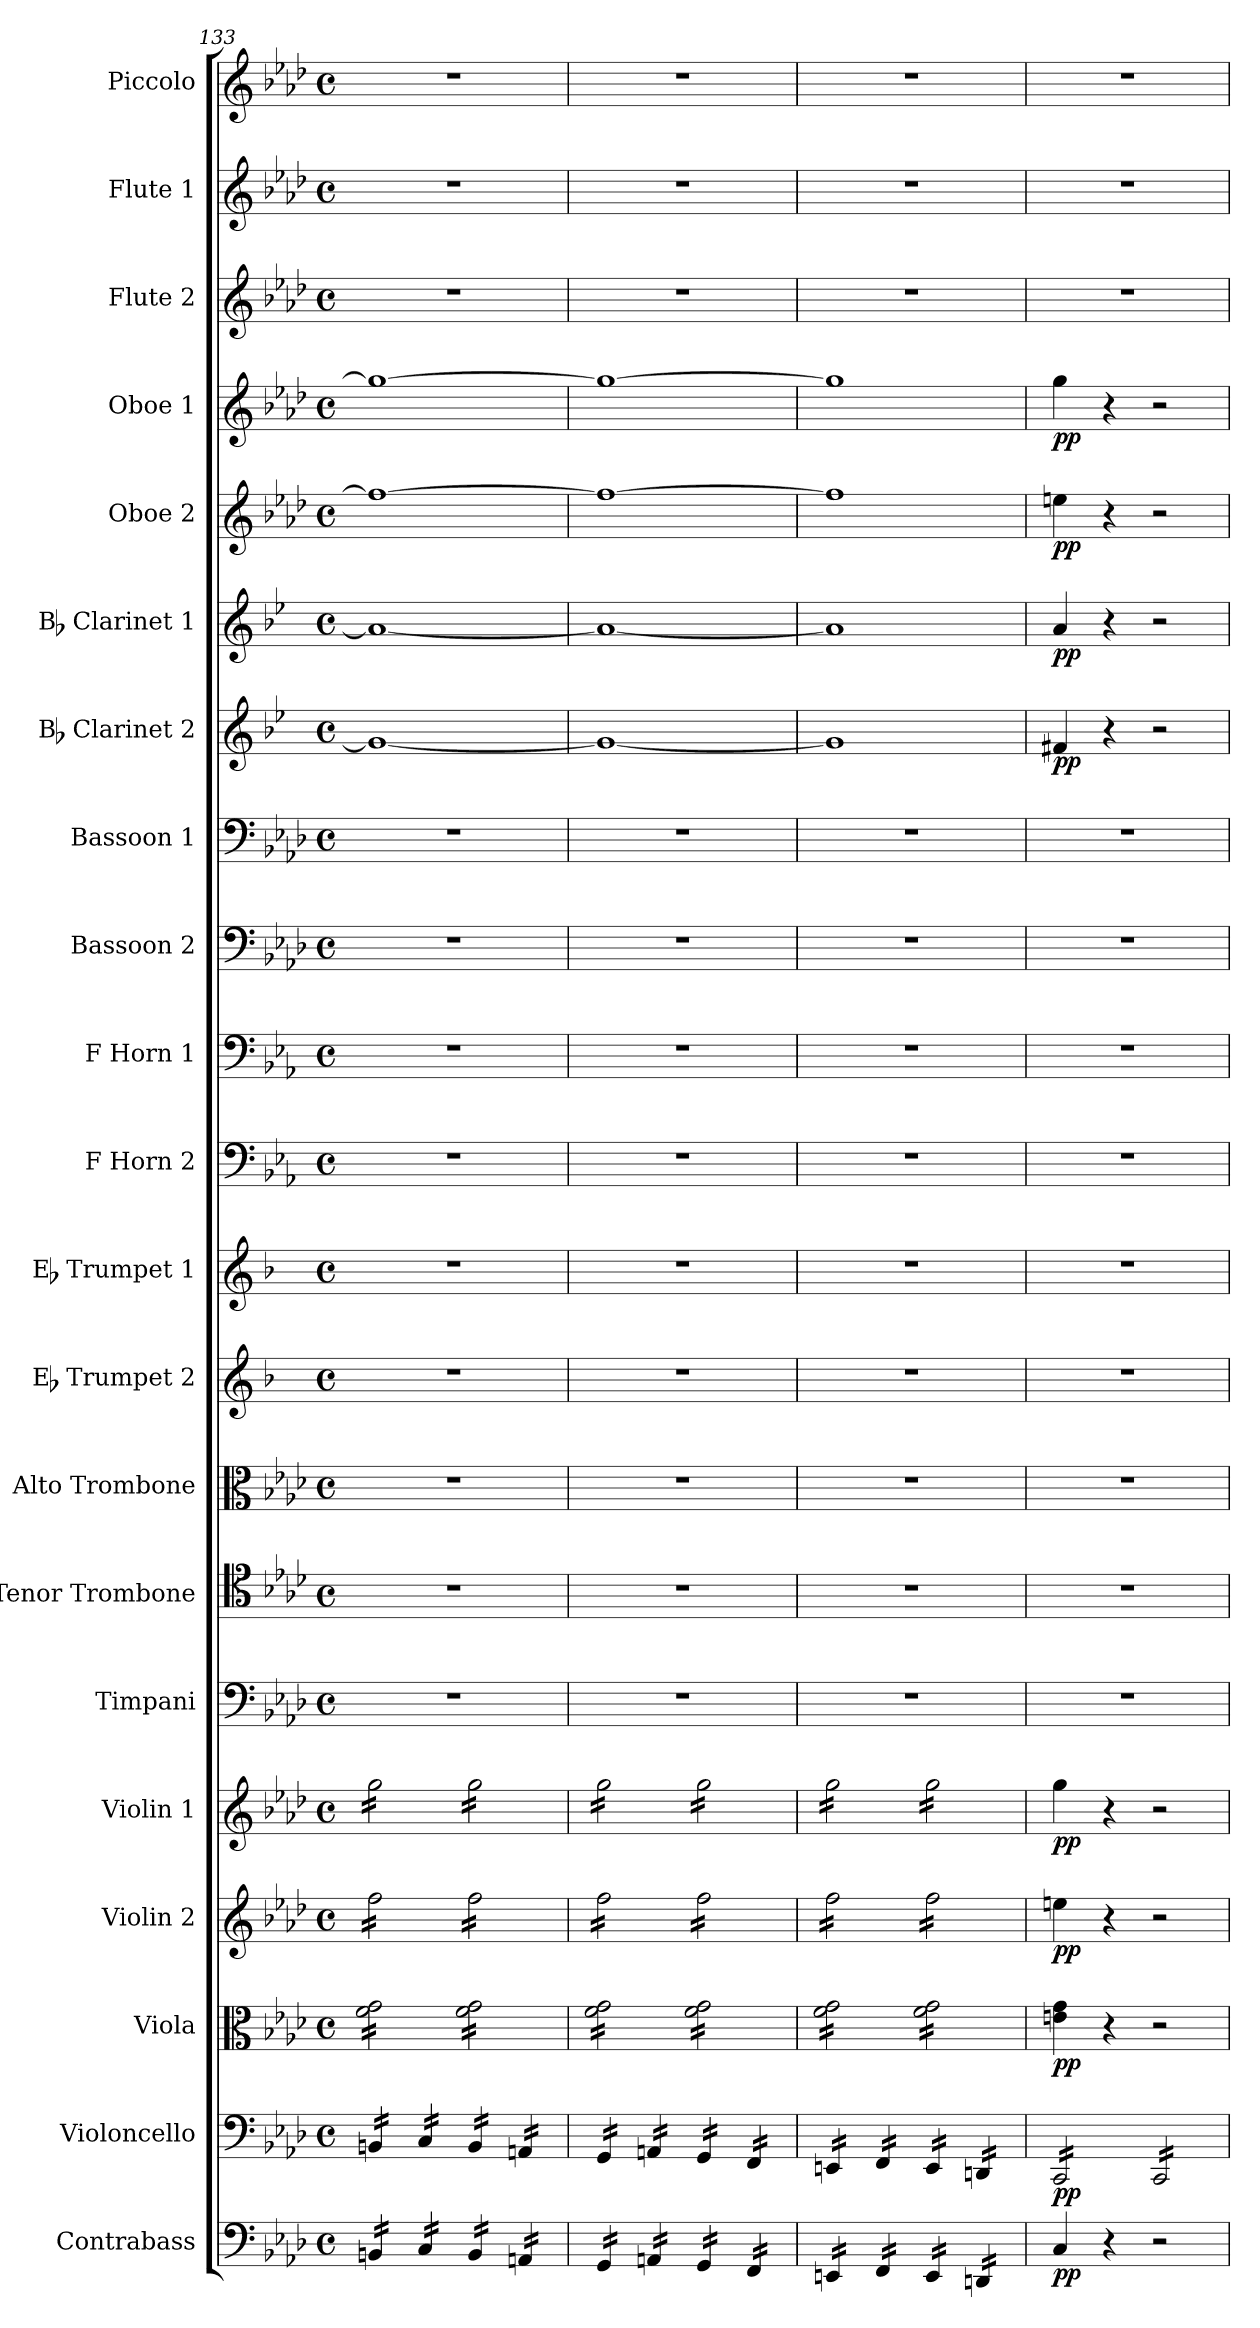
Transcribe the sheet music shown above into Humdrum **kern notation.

**kern	**dynam	**kern	**dynam	**kern	**dynam	**kern	**dynam	**kern	**dynam	**kern	**kern	**kern	**kern	**kern	**kern	**kern	**kern	**kern	**kern	**dynam	**kern	**dynam	**kern	**dynam	**kern	**dynam	**kern	**kern	**kern
*part21	*part21	*part20	*part20	*part19	*part19	*part18	*part18	*part17	*part17	*part16	*part15	*part14	*part13	*part12	*part11	*part10	*part9	*part8	*part7	*part7	*part6	*part6	*part5	*part5	*part4	*part4	*part3	*part2	*part1
*staff21	*staff21	*staff20	*staff20	*staff19	*staff19	*staff18	*staff18	*staff17	*staff17	*staff16	*staff15	*staff14	*staff13	*staff12	*staff11	*staff10	*staff9	*staff8	*staff7	*staff7	*staff6	*staff6	*staff5	*staff5	*staff4	*staff4	*staff3	*staff2	*staff1
*I"Contrabass	*	*I"Violoncello	*	*I"Viola	*	*I"Violin 2	*	*I"Violin 1	*	*I"Timpani	*I"Tenor Trombone	*I"Alto Trombone	*I"Eb Trumpet 2	*I"Eb Trumpet 1	*I"F Horn 2	*I"F Horn 1	*I"Bassoon 2	*I"Bassoon 1	*I"Bb Clarinet 2	*	*I"Bb Clarinet 1	*	*I"Oboe 2	*	*I"Oboe 1	*	*I"Flute 2	*I"Flute 1	*I"Piccolo
*I'Cb	*	*I'Vc	*	*I'Vla	*	*I'Vln 2	*	*I'Vln 1	*	*I'Timp	*I'T Trb	*I'A Trb	*I'Tpt 2	*I'Tpt 1	*I'Hn 2	*I'Hn 1	*I'Bsn 2	*I'Bsn 1	*I'Cl 2	*	*I'Cl 1	*	*I'Ob 2	*	*I'Ob 1	*	*I'Fl 2	*I'Fl 1	*I'Picc
*clefF4	*	*clefF4	*	*clefC3	*	*clefG2	*	*clefG2	*	*clefF4	*clefC4	*clefC3	*clefG2	*clefG2	*clefF4	*clefF4	*clefF4	*clefF4	*clefG2	*	*clefG2	*	*clefG2	*	*clefG2	*	*clefG2	*clefG2	*clefG2
*ITrd7c12	*	*	*	*	*	*	*	*	*	*	*	*	*ITrd-2c-3	*ITrd-2c-3	*ITrd4c7	*ITrd4c7	*	*	*ITrd1c2	*	*ITrd1c2	*	*	*	*	*	*	*	*ITrd-7c-12
*k[b-e-a-d-]	*	*k[b-e-a-d-]	*	*k[b-e-a-d-]	*	*k[b-e-a-d-]	*	*k[b-e-a-d-]	*	*k[b-e-a-d-]	*k[b-e-a-d-]	*k[b-e-a-d-]	*k[b-e-a-d-]	*k[b-e-a-d-]	*k[b-e-a-d-]	*k[b-e-a-d-]	*k[b-e-a-d-]	*k[b-e-a-d-]	*k[b-e-a-d-]	*	*k[b-e-a-d-]	*	*k[b-e-a-d-]	*	*k[b-e-a-d-]	*	*k[b-e-a-d-]	*k[b-e-a-d-]	*k[b-e-a-d-]
*M4/4	*	*M4/4	*	*M4/4	*	*M4/4	*	*M4/4	*	*M4/4	*M4/4	*M4/4	*M4/4	*M4/4	*M4/4	*M4/4	*M4/4	*M4/4	*M4/4	*	*M4/4	*	*M4/4	*	*M4/4	*	*M4/4	*M4/4	*M4/4
*met(c)	*	*met(c)	*	*met(c)	*	*met(c)	*	*met(c)	*	*met(c)	*met(c)	*met(c)	*met(c)	*met(c)	*met(c)	*met(c)	*met(c)	*met(c)	*met(c)	*	*met(c)	*	*met(c)	*	*met(c)	*	*met(c)	*met(c)	*met(c)
=133	=133	=133	=133	=133	=133	=133	=133	=133	=133	=133	=133	=133	=133	=133	=133	=133	=133	=133	=133	=133	=133	=133	=133	=133	=133	=133	=133	=133	=133
*tremolo	*	*	*	*	*	*	*	*	*	*	*	*	*	*	*	*	*	*	*	*	*	*	*	*	*	*	*	*	*
*	*	*tremolo	*	*	*	*	*	*	*	*	*	*	*	*	*	*	*	*	*	*	*	*	*	*	*	*	*	*	*
*	*	*	*	*tremolo	*	*	*	*	*	*	*	*	*	*	*	*	*	*	*	*	*	*	*	*	*	*	*	*	*
*	*	*	*	*	*	*tremolo	*	*	*	*	*	*	*	*	*	*	*	*	*	*	*	*	*	*	*	*	*	*	*
*	*	*	*	*	*	*	*	*tremolo	*	*	*	*	*	*	*	*	*	*	*	*	*	*	*	*	*	*	*	*	*
16BBBn/LL	.	16BBn/LL	.	16f\ 16g\LL	.	16ff\LL	.	16gg\LL	.	1r	1r	1r	1r	1r	1r	1r	1r	1r	1f_	.	1g_	.	1ff_	.	1gg_	.	1r	1r	1r
16BBBn/	.	16BBn/	.	16f\ 16g\	.	16ff\	.	16gg\	.	.	.	.	.	.	.	.	.	.	.	.	.	.	.	.	.	.	.	.	.
16BBBn/	.	16BBn/	.	16f\ 16g\	.	16ff\	.	16gg\	.	.	.	.	.	.	.	.	.	.	.	.	.	.	.	.	.	.	.	.	.
16BBBn/JJ	.	16BBn/JJ	.	16f\ 16g\	.	16ff\	.	16gg\	.	.	.	.	.	.	.	.	.	.	.	.	.	.	.	.	.	.	.	.	.
16CC/LL	.	16C/LL	.	16f\ 16g\	.	16ff\	.	16gg\	.	.	.	.	.	.	.	.	.	.	.	.	.	.	.	.	.	.	.	.	.
16CC/	.	16C/	.	16f\ 16g\	.	16ff\	.	16gg\	.	.	.	.	.	.	.	.	.	.	.	.	.	.	.	.	.	.	.	.	.
16CC/	.	16C/	.	16f\ 16g\	.	16ff\	.	16gg\	.	.	.	.	.	.	.	.	.	.	.	.	.	.	.	.	.	.	.	.	.
16CC/JJ	.	16C/JJ	.	16f\ 16g\JJ	.	16ff\JJ	.	16gg\JJ	.	.	.	.	.	.	.	.	.	.	.	.	.	.	.	.	.	.	.	.	.
16BBB/LL	.	16BB/LL	.	16f\ 16g\LL	.	16ff\LL	.	16gg\LL	.	.	.	.	.	.	.	.	.	.	.	.	.	.	.	.	.	.	.	.	.
16BBB/	.	16BB/	.	16f\ 16g\	.	16ff\	.	16gg\	.	.	.	.	.	.	.	.	.	.	.	.	.	.	.	.	.	.	.	.	.
16BBB/	.	16BB/	.	16f\ 16g\	.	16ff\	.	16gg\	.	.	.	.	.	.	.	.	.	.	.	.	.	.	.	.	.	.	.	.	.
16BBB/JJ	.	16BB/JJ	.	16f\ 16g\	.	16ff\	.	16gg\	.	.	.	.	.	.	.	.	.	.	.	.	.	.	.	.	.	.	.	.	.
16AAAn/LL	.	16AAn/LL	.	16f\ 16g\	.	16ff\	.	16gg\	.	.	.	.	.	.	.	.	.	.	.	.	.	.	.	.	.	.	.	.	.
16AAAn/	.	16AAn/	.	16f\ 16g\	.	16ff\	.	16gg\	.	.	.	.	.	.	.	.	.	.	.	.	.	.	.	.	.	.	.	.	.
16AAAn/	.	16AAn/	.	16f\ 16g\	.	16ff\	.	16gg\	.	.	.	.	.	.	.	.	.	.	.	.	.	.	.	.	.	.	.	.	.
16AAAn/JJ	.	16AAn/JJ	.	16f\ 16g\JJ	.	16ff\JJ	.	16gg\JJ	.	.	.	.	.	.	.	.	.	.	.	.	.	.	.	.	.	.	.	.	.
=134	=134	=134	=134	=134	=134	=134	=134	=134	=134	=134	=134	=134	=134	=134	=134	=134	=134	=134	=134	=134	=134	=134	=134	=134	=134	=134	=134	=134	=134
16GGG/LL	.	16GG/LL	.	16f\ 16g\LL	.	16ff\LL	.	16gg\LL	.	1r	1r	1r	1r	1r	1r	1r	1r	1r	1f_	.	1g_	.	1ff_	.	1gg_	.	1r	1r	1r
16GGG/	.	16GG/	.	16f\ 16g\	.	16ff\	.	16gg\	.	.	.	.	.	.	.	.	.	.	.	.	.	.	.	.	.	.	.	.	.
16GGG/	.	16GG/	.	16f\ 16g\	.	16ff\	.	16gg\	.	.	.	.	.	.	.	.	.	.	.	.	.	.	.	.	.	.	.	.	.
16GGG/JJ	.	16GG/JJ	.	16f\ 16g\	.	16ff\	.	16gg\	.	.	.	.	.	.	.	.	.	.	.	.	.	.	.	.	.	.	.	.	.
16AAAn/LL	.	16AAn/LL	.	16f\ 16g\	.	16ff\	.	16gg\	.	.	.	.	.	.	.	.	.	.	.	.	.	.	.	.	.	.	.	.	.
16AAAn/	.	16AAn/	.	16f\ 16g\	.	16ff\	.	16gg\	.	.	.	.	.	.	.	.	.	.	.	.	.	.	.	.	.	.	.	.	.
16AAAn/	.	16AAn/	.	16f\ 16g\	.	16ff\	.	16gg\	.	.	.	.	.	.	.	.	.	.	.	.	.	.	.	.	.	.	.	.	.
16AAAn/JJ	.	16AAn/JJ	.	16f\ 16g\JJ	.	16ff\JJ	.	16gg\JJ	.	.	.	.	.	.	.	.	.	.	.	.	.	.	.	.	.	.	.	.	.
16GGG/LL	.	16GG/LL	.	16f\ 16g\LL	.	16ff\LL	.	16gg\LL	.	.	.	.	.	.	.	.	.	.	.	.	.	.	.	.	.	.	.	.	.
16GGG/	.	16GG/	.	16f\ 16g\	.	16ff\	.	16gg\	.	.	.	.	.	.	.	.	.	.	.	.	.	.	.	.	.	.	.	.	.
16GGG/	.	16GG/	.	16f\ 16g\	.	16ff\	.	16gg\	.	.	.	.	.	.	.	.	.	.	.	.	.	.	.	.	.	.	.	.	.
16GGG/JJ	.	16GG/JJ	.	16f\ 16g\	.	16ff\	.	16gg\	.	.	.	.	.	.	.	.	.	.	.	.	.	.	.	.	.	.	.	.	.
16FFF/LL	.	16FF/LL	.	16f\ 16g\	.	16ff\	.	16gg\	.	.	.	.	.	.	.	.	.	.	.	.	.	.	.	.	.	.	.	.	.
16FFF/	.	16FF/	.	16f\ 16g\	.	16ff\	.	16gg\	.	.	.	.	.	.	.	.	.	.	.	.	.	.	.	.	.	.	.	.	.
16FFF/	.	16FF/	.	16f\ 16g\	.	16ff\	.	16gg\	.	.	.	.	.	.	.	.	.	.	.	.	.	.	.	.	.	.	.	.	.
16FFF/JJ	.	16FF/JJ	.	16f\ 16g\JJ	.	16ff\JJ	.	16gg\JJ	.	.	.	.	.	.	.	.	.	.	.	.	.	.	.	.	.	.	.	.	.
=135	=135	=135	=135	=135	=135	=135	=135	=135	=135	=135	=135	=135	=135	=135	=135	=135	=135	=135	=135	=135	=135	=135	=135	=135	=135	=135	=135	=135	=135
16EEEn/LL	.	16EEn/LL	.	16f\ 16g\LL	.	16ff\LL	.	16gg\LL	.	1r	1r	1r	1r	1r	1r	1r	1r	1r	1f]	.	1g]	.	1ff]	.	1gg]	.	1r	1r	1r
16EEEn/	.	16EEn/	.	16f\ 16g\	.	16ff\	.	16gg\	.	.	.	.	.	.	.	.	.	.	.	.	.	.	.	.	.	.	.	.	.
16EEEn/	.	16EEn/	.	16f\ 16g\	.	16ff\	.	16gg\	.	.	.	.	.	.	.	.	.	.	.	.	.	.	.	.	.	.	.	.	.
16EEEn/JJ	.	16EEn/JJ	.	16f\ 16g\	.	16ff\	.	16gg\	.	.	.	.	.	.	.	.	.	.	.	.	.	.	.	.	.	.	.	.	.
16FFF/LL	.	16FF/LL	.	16f\ 16g\	.	16ff\	.	16gg\	.	.	.	.	.	.	.	.	.	.	.	.	.	.	.	.	.	.	.	.	.
16FFF/	.	16FF/	.	16f\ 16g\	.	16ff\	.	16gg\	.	.	.	.	.	.	.	.	.	.	.	.	.	.	.	.	.	.	.	.	.
16FFF/	.	16FF/	.	16f\ 16g\	.	16ff\	.	16gg\	.	.	.	.	.	.	.	.	.	.	.	.	.	.	.	.	.	.	.	.	.
16FFF/JJ	.	16FF/JJ	.	16f\ 16g\JJ	.	16ff\JJ	.	16gg\JJ	.	.	.	.	.	.	.	.	.	.	.	.	.	.	.	.	.	.	.	.	.
16EEE/LL	.	16EE/LL	.	16f\ 16g\LL	.	16ff\LL	.	16gg\LL	.	.	.	.	.	.	.	.	.	.	.	.	.	.	.	.	.	.	.	.	.
16EEE/	.	16EE/	.	16f\ 16g\	.	16ff\	.	16gg\	.	.	.	.	.	.	.	.	.	.	.	.	.	.	.	.	.	.	.	.	.
16EEE/	.	16EE/	.	16f\ 16g\	.	16ff\	.	16gg\	.	.	.	.	.	.	.	.	.	.	.	.	.	.	.	.	.	.	.	.	.
16EEE/JJ	.	16EE/JJ	.	16f\ 16g\	.	16ff\	.	16gg\	.	.	.	.	.	.	.	.	.	.	.	.	.	.	.	.	.	.	.	.	.
16DDDn/LL	.	16DDn/LL	.	16f\ 16g\	.	16ff\	.	16gg\	.	.	.	.	.	.	.	.	.	.	.	.	.	.	.	.	.	.	.	.	.
16DDDn/	.	16DDn/	.	16f\ 16g\	.	16ff\	.	16gg\	.	.	.	.	.	.	.	.	.	.	.	.	.	.	.	.	.	.	.	.	.
16DDDn/	.	16DDn/	.	16f\ 16g\	.	16ff\	.	16gg\	.	.	.	.	.	.	.	.	.	.	.	.	.	.	.	.	.	.	.	.	.
16DDDn/JJ	.	16DDn/JJ	.	16f\ 16g\JJ	.	16ff\JJ	.	16gg\JJ	.	.	.	.	.	.	.	.	.	.	.	.	.	.	.	.	.	.	.	.	.
*	*	*	*	*	*	*	*	*Xtremolo	*	*	*	*	*	*	*	*	*	*	*	*	*	*	*	*	*	*	*	*	*
*	*	*	*	*	*	*Xtremolo	*	*	*	*	*	*	*	*	*	*	*	*	*	*	*	*	*	*	*	*	*	*	*
*	*	*	*	*Xtremolo	*	*	*	*	*	*	*	*	*	*	*	*	*	*	*	*	*	*	*	*	*	*	*	*	*
*Xtremolo	*	*	*	*	*	*	*	*	*	*	*	*	*	*	*	*	*	*	*	*	*	*	*	*	*	*	*	*	*
=136	=136	=136	=136	=136	=136	=136	=136	=136	=136	=136	=136	=136	=136	=136	=136	=136	=136	=136	=136	=136	=136	=136	=136	=136	=136	=136	=136	=136	=136
!	!LO:DY:b	!	!LO:DY:b	!	!LO:DY:b	!	!LO:DY:b	!	!LO:DY:b	!	!	!	!	!	!	!	!	!	!	!LO:DY:b	!	!LO:DY:b	!	!LO:DY:b	!	!LO:DY:b	!	!	!
4CC/	pp	16CC/LL	pp	4en\ 4g\	pp	4een\	pp	4gg\	pp	1r	1r	1r	1r	1r	1r	1r	1r	1r	4en/	pp	4g/	pp	4een\	pp	4gg\	pp	1r	1r	1r
.	.	16CC/	.	.	.	.	.	.	.	.	.	.	.	.	.	.	.	.	.	.	.	.	.	.	.	.	.	.	.
.	.	16CC/	.	.	.	.	.	.	.	.	.	.	.	.	.	.	.	.	.	.	.	.	.	.	.	.	.	.	.
.	.	16CC/	.	.	.	.	.	.	.	.	.	.	.	.	.	.	.	.	.	.	.	.	.	.	.	.	.	.	.
4r	.	16CC/	.	4r	.	4r	.	4r	.	.	.	.	.	.	.	.	.	.	4r	.	4r	.	4r	.	4r	.	.	.	.
.	.	16CC/	.	.	.	.	.	.	.	.	.	.	.	.	.	.	.	.	.	.	.	.	.	.	.	.	.	.	.
.	.	16CC/	.	.	.	.	.	.	.	.	.	.	.	.	.	.	.	.	.	.	.	.	.	.	.	.	.	.	.
.	.	16CC/JJ	.	.	.	.	.	.	.	.	.	.	.	.	.	.	.	.	.	.	.	.	.	.	.	.	.	.	.
2r	.	16CC/LL	.	2r	.	2r	.	2r	.	.	.	.	.	.	.	.	.	.	2r	.	2r	.	2r	.	2r	.	.	.	.
.	.	16CC/	.	.	.	.	.	.	.	.	.	.	.	.	.	.	.	.	.	.	.	.	.	.	.	.	.	.	.
.	.	16CC/	.	.	.	.	.	.	.	.	.	.	.	.	.	.	.	.	.	.	.	.	.	.	.	.	.	.	.
.	.	16CC/	.	.	.	.	.	.	.	.	.	.	.	.	.	.	.	.	.	.	.	.	.	.	.	.	.	.	.
.	.	16CC/	.	.	.	.	.	.	.	.	.	.	.	.	.	.	.	.	.	.	.	.	.	.	.	.	.	.	.
.	.	16CC/	.	.	.	.	.	.	.	.	.	.	.	.	.	.	.	.	.	.	.	.	.	.	.	.	.	.	.
.	.	16CC/	.	.	.	.	.	.	.	.	.	.	.	.	.	.	.	.	.	.	.	.	.	.	.	.	.	.	.
.	.	16CC/JJ	.	.	.	.	.	.	.	.	.	.	.	.	.	.	.	.	.	.	.	.	.	.	.	.	.	.	.
*	*	*Xtremolo	*	*	*	*	*	*	*	*	*	*	*	*	*	*	*	*	*	*	*	*	*	*	*	*	*	*	*
=	=	=	=	=	=	=	=	=	=	=	=	=	=	=	=	=	=	=	=	=	=	=	=	=	=	=	=	=	=
*-	*-	*-	*-	*-	*-	*-	*-	*-	*-	*-	*-	*-	*-	*-	*-	*-	*-	*-	*-	*-	*-	*-	*-	*-	*-	*-	*-	*-	*-
